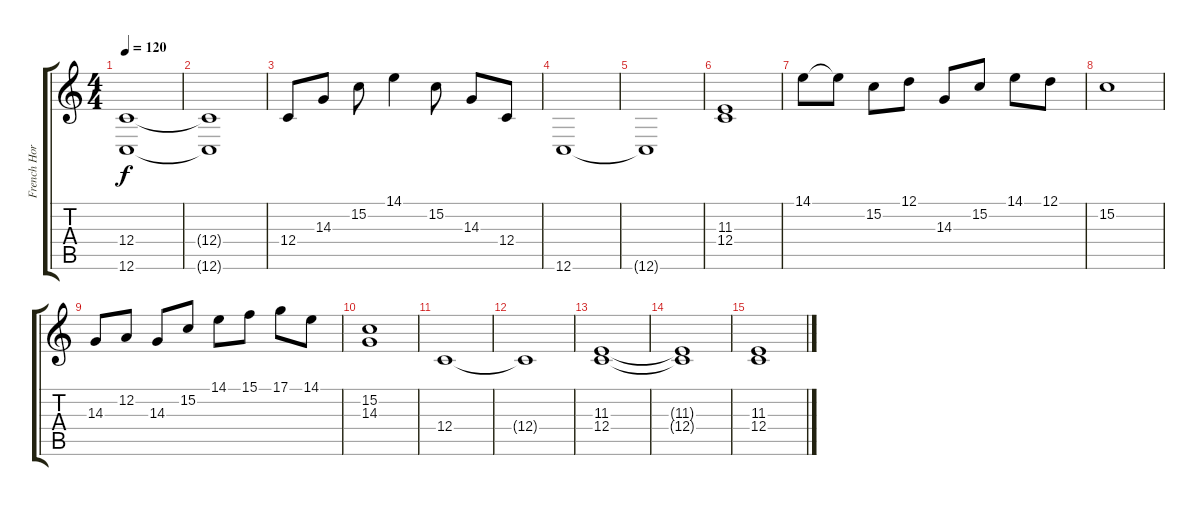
\track ("French Horns" "French Hor") {instrument frenchhorn}
\staff {score tabs}
\tuning (D4 A3 F3 C3 G2 C2) {hide}
\ts (4 4)
\tempo 120
\clef g2
\ks c
(12.4 12.6).1{dy f} |
(12.4{t} 12.6{t}).1 |
12.4.8 14.3.8 15.2.8 14.1.4 15.2.8 14.3.8 12.4.8 |
12.6.1 |
12.6{t}.1 |
(11.3 12.4).1 |
14.1.8 14.1{t}.8 15.2.8 12.1.8 14.3.8 15.2.8 14.1.8 12.1.8 |
15.2.1 |
14.3.8{volume 8} 12.2.8 14.3.8 15.2.8 14.1.8 15.1.8 17.1.8 14.1.8 |
(15.2 14.3).1 |
12.4.1 |
12.4{t}.1 |
(11.3 12.4).1 |
(11.3{t} 12.4{t}).1 |
(11.3 12.4).1{volume 0}
